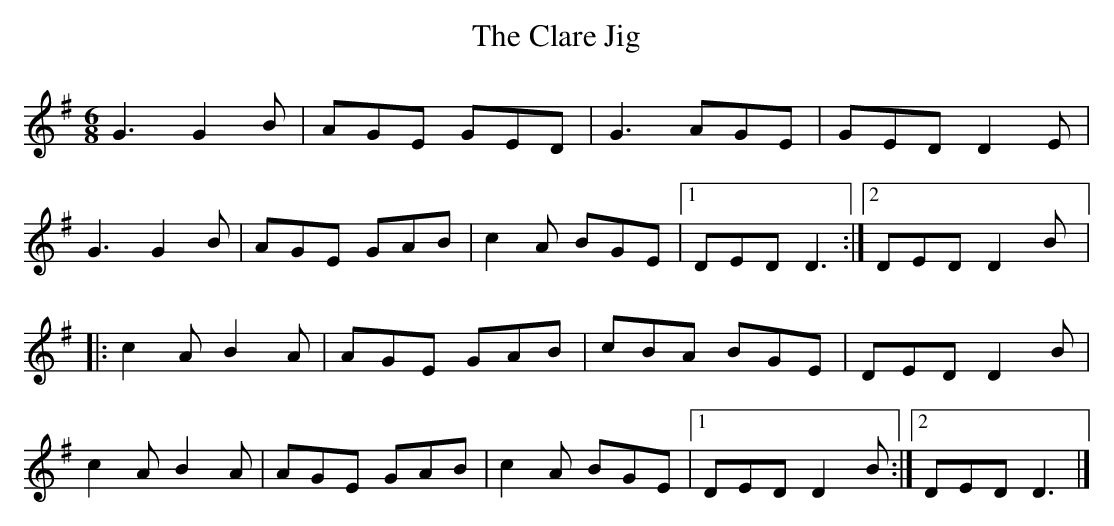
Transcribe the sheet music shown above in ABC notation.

X:1
T:The Clare Jig
M:6/8
L:1/8
K:Em
G3G2B | AGE GED | G3 AGE | GED D2E |
G3G2B | AGE GAB | c2A BGE |1 DED D3 :|2 DED D2B |:
c2A B2A | AGE GAB | cBA BGE | DED D2B |
c2A B2A | AGE GAB | c2A BGE |1 DED D2B :|2 DED D3 |]
